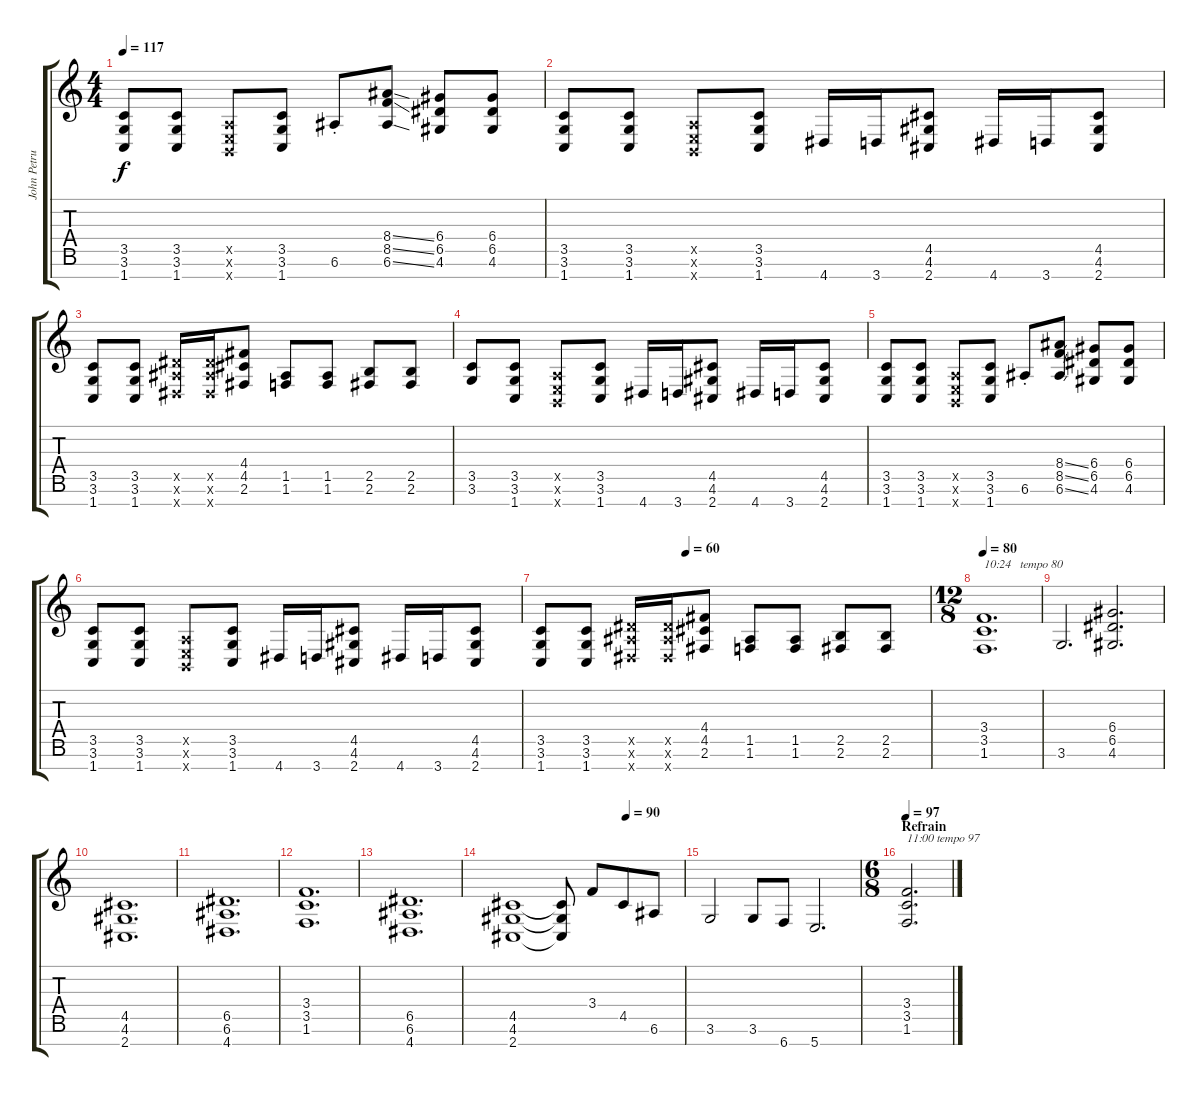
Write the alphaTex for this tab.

\track ("John Petrucci" "John Petru") {instrument distortionguitar}
\staff {score tabs}
\tuning (E4 B3 G3 D3 A2 E2 B1) {hide}
\ts (4 4)
\tempo 117
\clef g2
\ks c
(3.5 3.6 1.7).8{dy f} (3.5 3.6 1.7).8 (0.5{x} 0.6{x} 0.7{x}).8 (3.5 3.6 1.7).8 6.6{st}.8 (8.4{ss} 8.5{ss} 6.6{ss}).8 (6.4 6.5 4.6).8 (6.4 6.5 4.6).8 |
(3.5 3.6 1.7).8 (3.5 3.6 1.7).8 (0.5{x} 0.6{x} 0.7{x}).8 (3.5 3.6 1.7).8 4.7.16 3.7.16 (4.5 4.6 2.7).8 4.7.16 3.7.16 (4.5 4.6 2.7).8 |
(3.5 3.6 1.7).8 (3.5 3.6 1.7).8 (6.5{x} 6.6{x} 4.7{x}).16 (6.5{x} 6.6{x} 4.7{x}).16 (4.4 4.5 2.6).8 (1.5 1.6).8 (1.5 1.6).8 (2.5 2.6).8 (2.5 2.6).8 |
(3.5 3.6).8 (3.5 3.6 1.7).8 (0.5{x} 0.6{x} 0.7{x}).8 (3.5 3.6 1.7).8 4.7.16 3.7.16 (4.5 4.6 2.7).8 4.7.16 3.7.16 (4.5 4.6 2.7).8 |
(3.5 3.6 1.7).8 (3.5 3.6 1.7).8 (0.5{x} 0.6{x} 0.7{x}).8 (3.5 3.6 1.7).8 6.6{st}.8 (8.4{ss} 8.5{ss} 6.6{ss}).8 (6.4 6.5 4.6).8 (6.4 6.5 4.6).8 |
(3.5 3.6 1.7).8 (3.5 3.6 1.7).8 (0.5{x} 0.6{x} 0.7{x}).8 (3.5 3.6 1.7).8 4.7.16 3.7.16 (4.5 4.6 2.7).8 4.7.16 3.7.16 (4.5 4.6 2.7).8 |
\tempo (60 0.375)
(3.5 3.6 1.7).8 (3.5 3.6 1.7).8 (6.5{x} 6.6{x} 4.7{x}).16 (6.5{x} 6.6{x} 4.7{x}).16 (4.4 4.5 2.6).8 (1.5 1.6).8 (1.5 1.6).8 (2.5 2.6).8 (2.5 2.6).8 |
\ts (12 8)
\section ("" "")
\tempo 80
(3.4 3.5 1.6).1{d txt "10:24   tempo 80"} |
3.6.2{d} (6.4 6.5 4.6).2{d} |
(4.5 4.6 2.7).1{d} |
(6.5 6.6 4.7).1{d} |
(3.4 3.5 1.6).1{d} |
(6.5 6.6 4.7).1{d} |
\tempo (90 0.6666666666666666)
(4.5 4.6 2.7).1 (4.5{t} 4.6{t} 2.7{t}).8 3.4.8 4.5.8 6.6.8 |
3.6.2 3.6.8 6.7.8 5.7.2{d} |
\ts (6 8)
\section ("" "Refrain")
\tempo 97
(3.4 3.5 1.6).2{d txt "11:00 tempo 97"}
